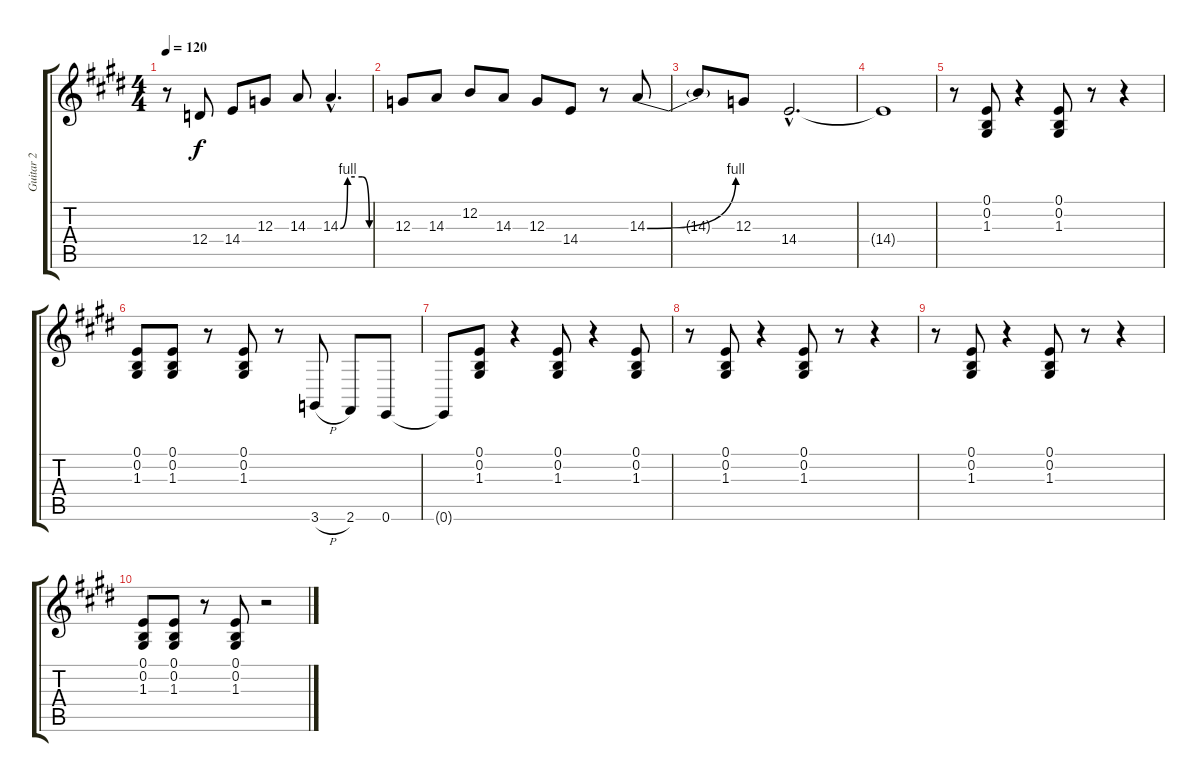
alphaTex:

\track ("Guitar 2" "Guitar 2") {instrument lead5charang}
\staff {score tabs}
\tuning (E4 B3 G3 D3 A2 E2) {hide}
\ts (4 4)
\tempo 120
\clef g2
\ks e
r.8{dy f} 12.4.8 14.4.8 12.3.8 14.3.8 14.3{be (custom 0 0 15 4 30 4 45 4 60 0) hac}.4{d} |
12.3.8 14.3.8 12.2.8 14.3.8 12.3.8 14.4.8 r.8 14.3{be (bend 0 0 60 4)}.8 |
14.3{t}.8 12.3.8 14.4{hac}.2{d} |
14.4{t}.1 |
r.8 (0.1 0.2 1.3).8 r.4 (0.1 0.2 1.3).8 r.8 r.4 |
(0.1 0.2 1.3).8 (0.1 0.2 1.3).8 r.8 (0.1 0.2 1.3).8 r.8 3.6{h}.8 2.6.8 0.6.8 |
0.6{t}.8 (0.1 0.2 1.3).8 r.4 (0.1 0.2 1.3).8 r.4 (0.1 0.2 1.3).8 |
r.8 (0.1 0.2 1.3).8 r.4 (0.1 0.2 1.3).8 r.8 r.4 |
r.8 (0.1 0.2 1.3).8 r.4 (0.1 0.2 1.3).8 r.8 r.4 |
(0.1 0.2 1.3).8 (0.1 0.2 1.3).8 r.8 (0.1 0.2 1.3).8 r.2
